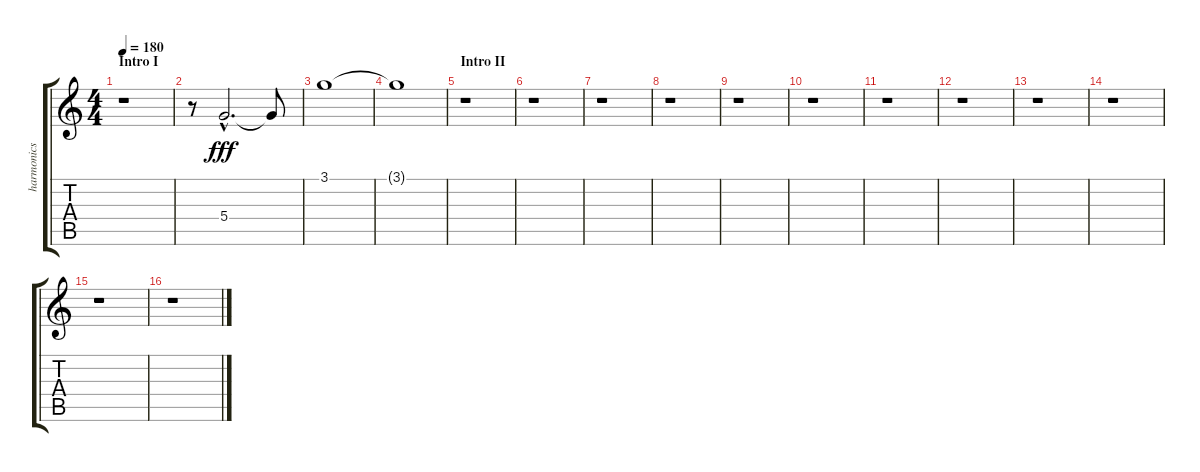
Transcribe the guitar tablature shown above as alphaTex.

\track ("harmonics" "harmonics") {instrument guitarharmonics}
\staff {score tabs}
\tuning (E4 B3 G3 D3 A2 E2) {hide}
\ts (4 4)
\section ("" "Intro I")
\tempo 180
\clef g2
\ks c
r.1{dy fff instrument guitarharmonics} |
r.8 5.4{hac}.2{d} 5.4{t}.8 |
3.1.1 |
3.1{t}.1 |
\section ("" "Intro II")
r.1 |
r.1 |
r.1 |
r.1 |
r.1 |
r.1 |
r.1 |
r.1 |
r.1 |
r.1 |
r.1 |
r.1
